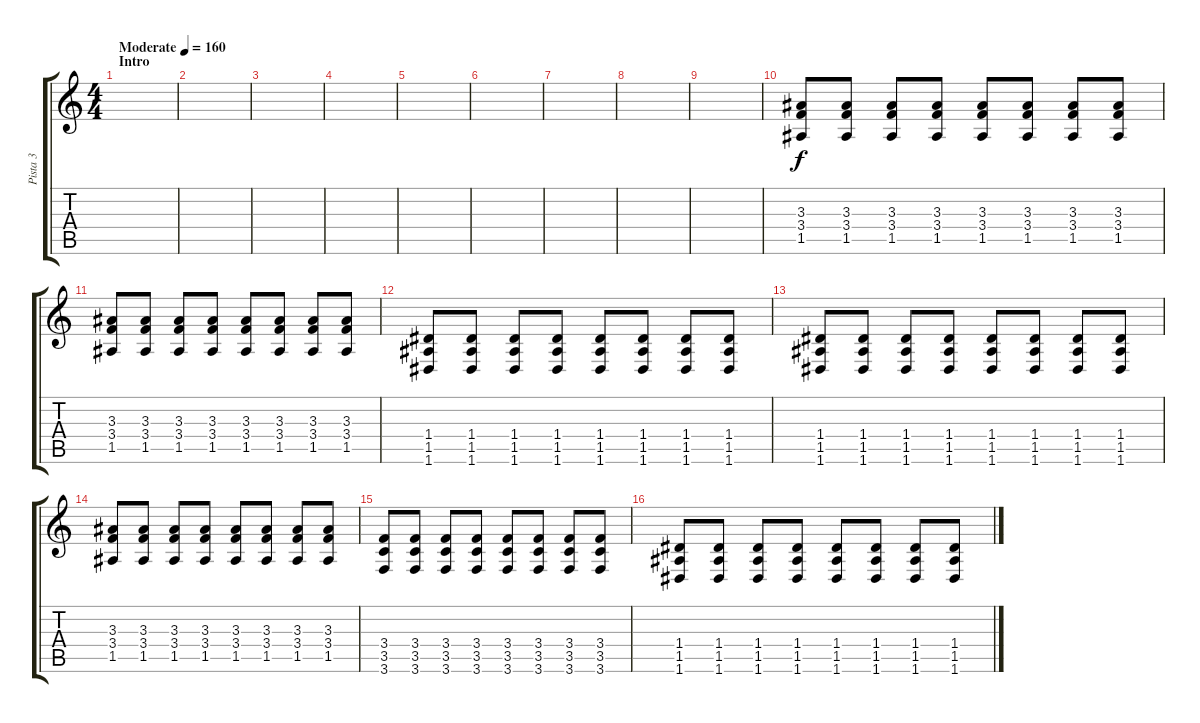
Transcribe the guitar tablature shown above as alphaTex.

\track ("Pista 3" "Pista 3") {instrument overdrivenguitar}
\staff {score tabs}
\tuning (E4 B3 G3 D3 A2 D2) {hide}
\ts (4 4)
\section ("" "Intro")
\tempo (160 "Moderate")
\clef g2
\ks c
|
|
|
|
|
|
|
|
|
(3.3 3.4 1.5).8 (3.3 3.4 1.5).8 (3.3 3.4 1.5).8 (3.3 3.4 1.5).8 (3.3 3.4 1.5).8 (3.3 3.4 1.5).8 (3.3 3.4 1.5).8 (3.3 3.4 1.5).8 |
(3.3 3.4 1.5).8 (3.3 3.4 1.5).8 (3.3 3.4 1.5).8 (3.3 3.4 1.5).8 (3.3 3.4 1.5).8 (3.3 3.4 1.5).8 (3.3 3.4 1.5).8 (3.3 3.4 1.5).8 |
(1.4 1.5 1.6).8 (1.4 1.5 1.6).8 (1.4 1.5 1.6).8 (1.4 1.5 1.6).8 (1.4 1.5 1.6).8 (1.4 1.5 1.6).8 (1.4 1.5 1.6).8 (1.4 1.5 1.6).8 |
(1.4 1.5 1.6).8 (1.4 1.5 1.6).8 (1.4 1.5 1.6).8 (1.4 1.5 1.6).8 (1.4 1.5 1.6).8 (1.4 1.5 1.6).8 (1.4 1.5 1.6).8 (1.4 1.5 1.6).8 |
(3.3 3.4 1.5).8 (3.3 3.4 1.5).8 (3.3 3.4 1.5).8 (3.3 3.4 1.5).8 (3.3 3.4 1.5).8 (3.3 3.4 1.5).8 (3.3 3.4 1.5).8 (3.3 3.4 1.5).8 |
(3.4 3.5 3.6).8 (3.4 3.5 3.6).8 (3.4 3.5 3.6).8 (3.4 3.5 3.6).8 (3.4 3.5 3.6).8 (3.4 3.5 3.6).8 (3.4 3.5 3.6).8 (3.4 3.5 3.6).8 |
(1.4 1.5 1.6).8 (1.4 1.5 1.6).8 (1.4 1.5 1.6).8 (1.4 1.5 1.6).8 (1.4 1.5 1.6).8 (1.4 1.5 1.6).8 (1.4 1.5 1.6).8 (1.4 1.5 1.6).8
